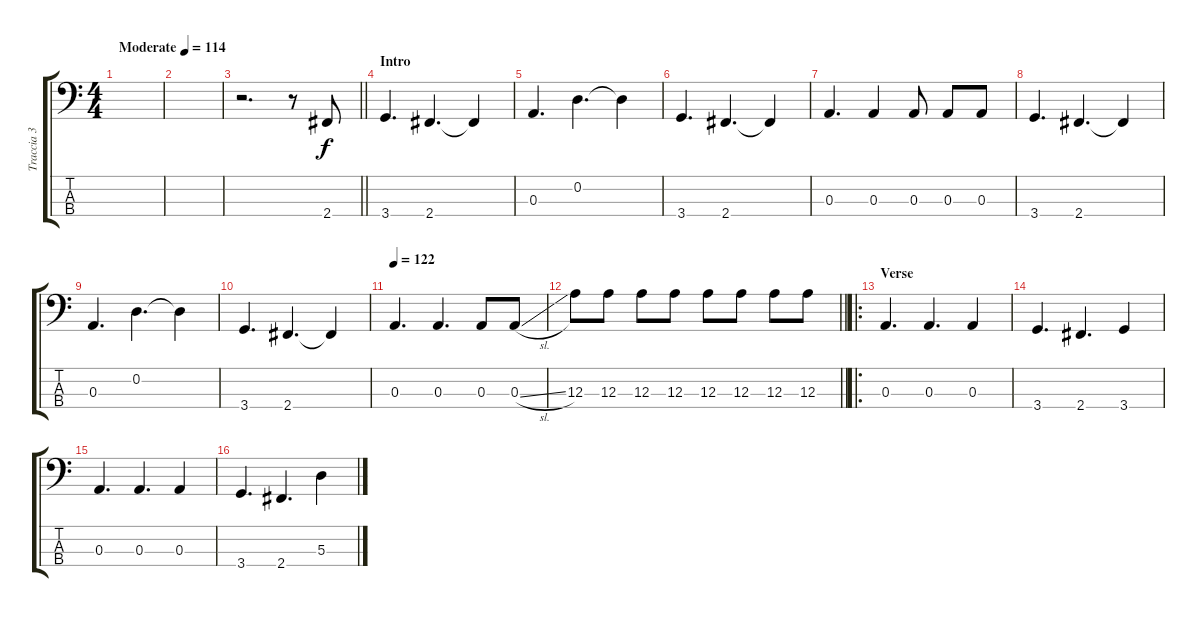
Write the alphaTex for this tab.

\track ("Traccia 3" "Traccia 3") {instrument electricbasspick}
\staff {score tabs}
\tuning (G2 D2 A1 E1) {hide}
\ts (4 4)
\tempo (114 "Moderate")
\clef f4
\ks c
|
|
\barLineRight lightlight
r.2{d} r.8 2.4.8 |
\section ("" "Intro")
3.4.4{d} 2.4.4{d} 2.4{t}.4 |
0.3.4{d} 0.2.4{d} 0.2{t}.4 |
3.4.4{d} 2.4.4{d} 2.4{t}.4 |
0.3.4{d} 0.3.4 0.3.8 0.3.8 0.3.8 |
3.4.4{d} 2.4.4{d} 2.4{t}.4 |
0.3.4{d} 0.2.4{d} 0.2{t}.4 |
3.4.4{d} 2.4.4{d} 2.4{t}.4 |
\tempo 122
0.3.4{d} 0.3.4{d} 0.3.8 0.3{sl}.8 |
\barLineRight lightlight
12.3.8 12.3.8 12.3.8 12.3.8 12.3.8 12.3.8 12.3.8 12.3.8 |
\ro
\section ("" "Verse")
0.3.4{d} 0.3.4{d} 0.3.4 |
3.4.4{d} 2.4.4{d} 3.4.4 |
0.3.4{d} 0.3.4{d} 0.3.4 |
3.4.4{d} 2.4.4{d} 5.3.4
